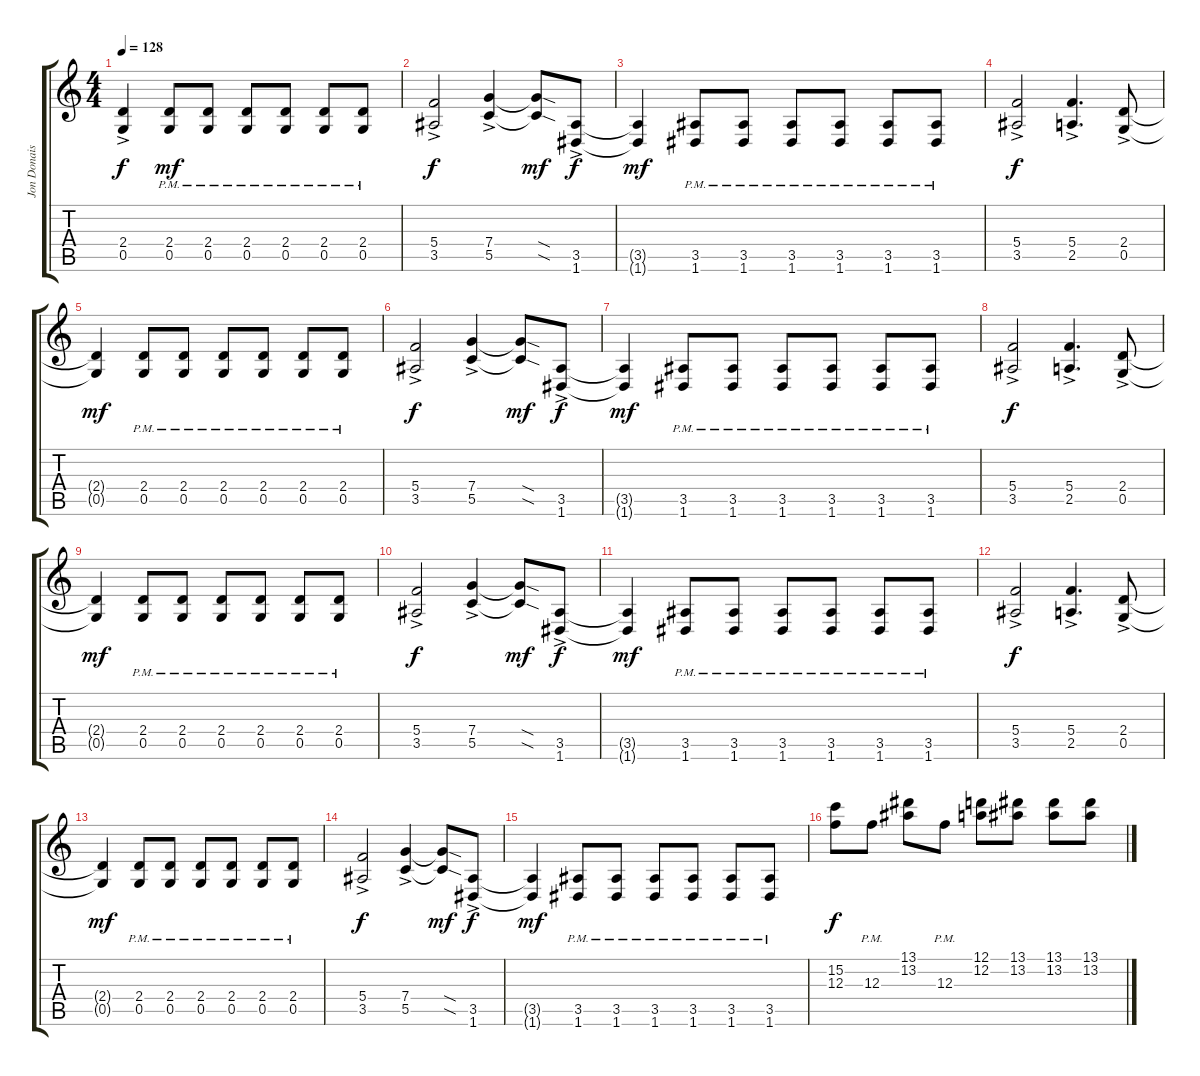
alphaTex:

\track ("Jon Donais" "Jon Donais") {instrument distortionguitar}
\staff {score tabs}
\tuning (D4 A3 F3 C3 G2 D2) {hide}
\ts (4 4)
\tempo 128
\clef g2
\ks c
(2.4{ac} 0.5{ac}).4{dy f} (2.4{pm} 0.5{pm}).8{dy mf} (2.4{pm} 0.5{pm}).8 (2.4{pm} 0.5{pm}).8 (2.4{pm} 0.5{pm}).8 (2.4{pm} 0.5{pm}).8 (2.4{pm} 0.5{pm}).8 |
(5.4{ac} 3.5{ac}).2{dy f} (7.4{ac} 5.5{ac}).4 (7.4{sod t} 5.5{sod t}).8{dy mf} (3.5{ac} 1.6{ac}).8{dy f} |
(3.5{t} 1.6{t}).4{dy mf} (3.5{pm} 1.6{pm}).8 (3.5{pm} 1.6{pm}).8 (3.5{pm} 1.6{pm}).8 (3.5{pm} 1.6{pm}).8 (3.5{pm} 1.6{pm}).8 (3.5{pm} 1.6{pm}).8 |
(5.4{ac} 3.5{ac}).2{dy f} (5.4{ac} 2.5{ac}).4{d} (2.4{ac} 0.5{ac}).8 |
(2.4{t} 0.5{t}).4{dy mf} (2.4{pm} 0.5{pm}).8 (2.4{pm} 0.5{pm}).8 (2.4{pm} 0.5{pm}).8 (2.4{pm} 0.5{pm}).8 (2.4{pm} 0.5{pm}).8 (2.4{pm} 0.5{pm}).8 |
(5.4{ac} 3.5{ac}).2{dy f} (7.4{ac} 5.5{ac}).4 (7.4{sod t} 5.5{sod t}).8{dy mf} (3.5{ac} 1.6{ac}).8{dy f} |
(3.5{t} 1.6{t}).4{dy mf} (3.5{pm} 1.6{pm}).8 (3.5{pm} 1.6{pm}).8 (3.5{pm} 1.6{pm}).8 (3.5{pm} 1.6{pm}).8 (3.5{pm} 1.6{pm}).8 (3.5{pm} 1.6{pm}).8 |
(5.4{ac} 3.5{ac}).2{dy f} (5.4{ac} 2.5{ac}).4{d} (2.4{ac} 0.5{ac}).8 |
(2.4{t} 0.5{t}).4{dy mf} (2.4{pm} 0.5{pm}).8 (2.4{pm} 0.5{pm}).8 (2.4{pm} 0.5{pm}).8 (2.4{pm} 0.5{pm}).8 (2.4{pm} 0.5{pm}).8 (2.4{pm} 0.5{pm}).8 |
(5.4{ac} 3.5{ac}).2{dy f} (7.4{ac} 5.5{ac}).4 (7.4{sod t} 5.5{sod t}).8{dy mf} (3.5{ac} 1.6{ac}).8{dy f} |
(3.5{t} 1.6{t}).4{dy mf} (3.5{pm} 1.6{pm}).8 (3.5{pm} 1.6{pm}).8 (3.5{pm} 1.6{pm}).8 (3.5{pm} 1.6{pm}).8 (3.5{pm} 1.6{pm}).8 (3.5{pm} 1.6{pm}).8 |
(5.4{ac} 3.5{ac}).2{dy f} (5.4{ac} 2.5{ac}).4{d} (2.4{ac} 0.5{ac}).8 |
(2.4{t} 0.5{t}).4{dy mf} (2.4{pm} 0.5{pm}).8 (2.4{pm} 0.5{pm}).8 (2.4{pm} 0.5{pm}).8 (2.4{pm} 0.5{pm}).8 (2.4{pm} 0.5{pm}).8 (2.4{pm} 0.5{pm}).8 |
(5.4{ac} 3.5{ac}).2{dy f} (7.4{ac} 5.5{ac}).4 (7.4{sod t} 5.5{sod t}).8{dy mf} (3.5{ac} 1.6{ac}).8{dy f} |
(3.5{t} 1.6{t}).4{dy mf} (3.5{pm} 1.6{pm}).8 (3.5{pm} 1.6{pm}).8 (3.5{pm} 1.6{pm}).8 (3.5{pm} 1.6{pm}).8 (3.5{pm} 1.6{pm}).8 (3.5{pm} 1.6{pm}).8 |
(15.2 12.3).8{dy f} 12.3{pm}.8 (13.1 13.2).8 12.3{pm}.8 (12.1 12.2).8 (13.1 13.2).8 (13.1 13.2).8 (13.1 13.2).8
